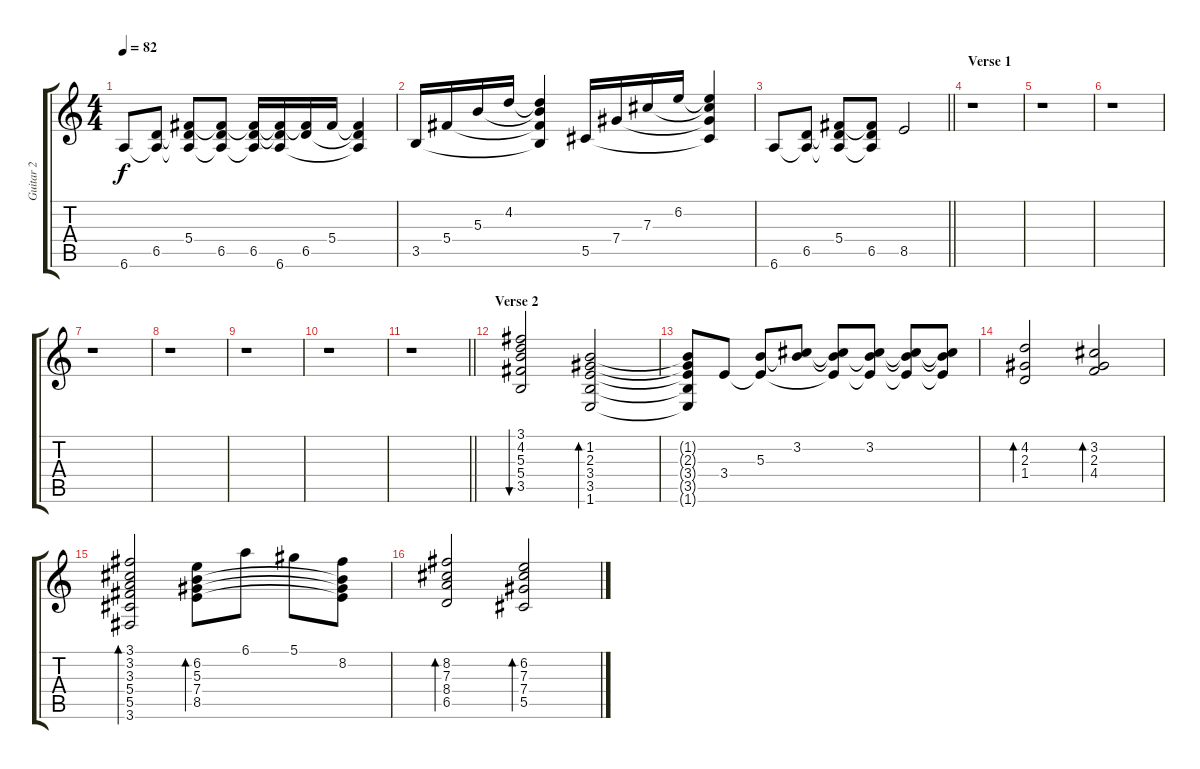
\track ("Guitar 2" "Guitar 2") {instrument overdrivenguitar}
\staff {score tabs}
\tuning (Eb4 Bb3 Gb3 Db3 Ab2 Eb2) {hide}
\ts (4 4)
\tempo 82
\clef g2
\ks c
6.6.8{dy f} (6.5 6.6{t}).8 (5.4 6.5{t} 6.6{t}).8 (5.4{t} 6.5 6.6{t}).8 (5.4{t} 6.5 6.6{t}).16 (5.4{t} 6.5{t} 6.6).16 (5.4{t} 6.5).16 5.4.16 (5.4{t} 6.5{t} 6.6{t}).4 |
3.5.16 5.4.16 5.3.16 4.2.16 (4.2{t} 5.3{t} 5.4{t} 3.5{t}).4 5.5.16 7.4.16 7.3.16 6.2.16 (6.2{t} 7.3{t} 7.4{t} 5.5{t}).4 |
\barLineRight lightlight
6.6.8 (6.5 6.6{t}).8 (5.4 6.5{t} 6.6{t}).8 (5.4{t} 6.5 6.6{t}).8 8.5.2 |
\section ("" "Verse 1")
r.1 |
r.1 |
r.1 |
r.1 |
r.1 |
r.1 |
r.1 |
\barLineRight lightlight
r.1 |
\section ("" "Verse 2")
(3.1 4.2 5.3 5.4 3.5).2{bu 60} (1.2 2.3 3.4 3.5 1.6).2{bd 60} |
(1.2{t} 2.3{t} 3.4{t} 3.5{t} 1.6{t}).8 3.4.8 (5.3 3.4{t}).8 (3.2 5.3{t}).8 (3.2{t} 5.3{t} 3.4{t}).8 (3.2 5.3{t} 3.4{t}).8 (3.2{t} 5.3{t} 3.4{t}).8 (3.2{t} 5.3{t} 3.4{t}).8 |
(4.2 2.3 1.4).2{bd 60} (3.2 2.3 4.4).2{bd 60} |
(3.1 3.2 3.3 5.4 5.5 3.6).2{bd 60} (6.2 5.3 7.4 8.5).8{bd 60} 6.1.8 5.1.8 (8.2 5.3{t} 7.4{t} 8.5{t}).8 |
(8.2 7.3 8.4 6.5).2{bd 60} (6.2 7.3 7.4 5.5).2{bd 60}
